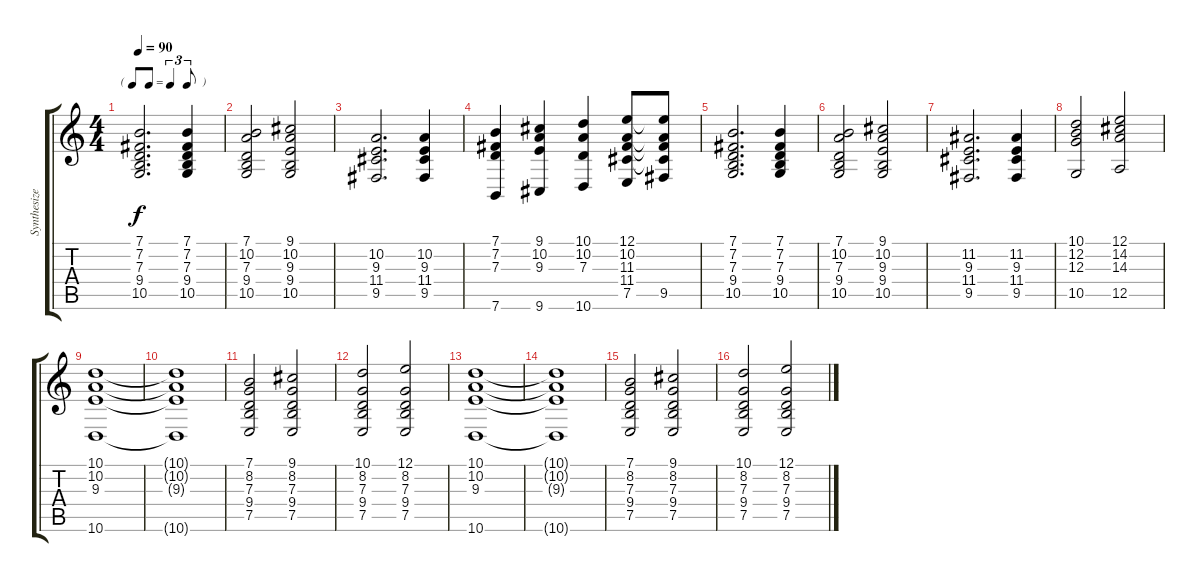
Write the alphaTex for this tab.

\track ("Synthesizer" "Synthesize") {instrument lead3calliope}
\staff {score tabs}
\tuning (E4 B3 G3 D3 A2 E2) {hide}
\ts (4 4)
\tf triplet8th
\tempo 90
\clef g2
\ks c
(7.1 7.2 7.3 9.4 10.5).2{d dy f} (7.1 7.2 7.3 9.4 10.5).4 |
(7.1 10.2 7.3 9.4 10.5).2 (9.1 10.2 9.3 9.4 10.5).2 |
(10.2 9.3 11.4 9.5).2{d} (10.2 9.3 11.4 9.5).4 |
(7.1 7.2 7.3 7.6).4 (9.1 10.2 9.3 9.6).4 (10.1 10.2 7.3 10.6).4 (12.1 10.2 11.3 11.4 7.5).8 (12.1{t} 10.2{t} 11.3{t} 11.4{t} 9.5).8 |
(7.1 7.2 7.3 9.4 10.5).2{d} (7.1 7.2 7.3 9.4 10.5).4 |
(7.1 10.2 7.3 9.4 10.5).2 (9.1 10.2 9.3 9.4 10.5).2 |
(11.2 9.3 11.4 9.5).2{d} (11.2 9.3 11.4 9.5).4 |
(10.1 12.2 12.3 10.5).2 (12.1 14.2 14.3 12.5).2 |
(10.1 10.2 9.3 10.6).1 |
(10.1{t} 10.2{t} 9.3{t} 10.6{t}).1 |
(7.1 8.2 7.3 9.4 7.5).2 (9.1 8.2 7.3 9.4 7.5).2 |
(10.1 8.2 7.3 9.4 7.5).2 (12.1 8.2 7.3 9.4 7.5).2 |
(10.1 10.2 9.3 10.6).1 |
(10.1{t} 10.2{t} 9.3{t} 10.6{t}).1 |
(7.1 8.2 7.3 9.4 7.5).2 (9.1 8.2 7.3 9.4 7.5).2 |
(10.1 8.2 7.3 9.4 7.5).2 (12.1 8.2 7.3 9.4 7.5).2
